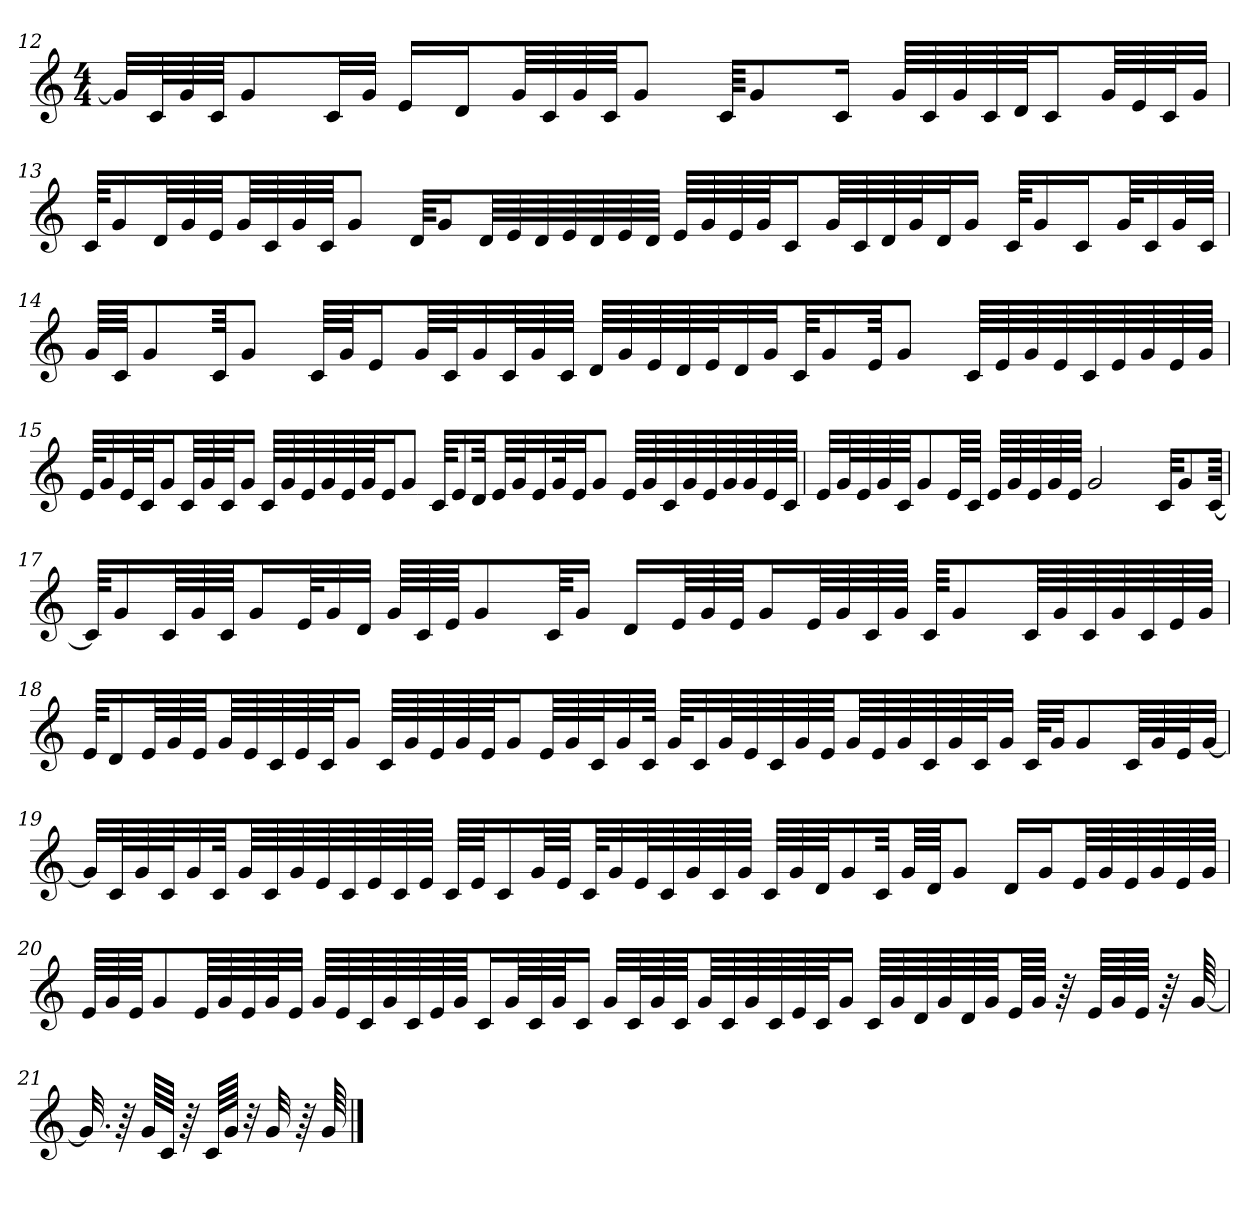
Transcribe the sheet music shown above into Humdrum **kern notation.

**kern
*part1
*staff1
*clefG2
*M4/4
=12
32g/LLL]
64c/L
64g/
64c/JJJ
8g/
32c/LL
32g/JJJ
16e/LL
16d/J
64g/LLL
64c/
64g/
64c/JJJ
8g/J
64c/KKKL
8g/
16c/Jk
64g/LLLL
64c/
64g/
64c/
64d/JJ
16c/J
64g/LLL
64e/
64c/J
32g/JJJ
=13
64c/KKLL
16g/
64d/LL
64g/
64e/JJJ
64g/LLL
64c/
64g/
64c/JJJ
8g/J
64d/KKLL
16g/J
64d/LLL
64e/
64d/
64e/
64d/
64e/
64d/JJJJ
64e/LLLL
64g/
64e/
64g/JJ
16c/J
64g/LLL
64c/
64d/
64g/J
32d/J
16g/JJ
64c/KKLL
16g/
16c/J
64g/KLL
32c/
64g/L
64c/JJJJ
=14
64g/LLLL
64c/JJJ
8g/
64c/KKK
8g/J
64c/LLLL
64g/JJ
16e/J
64g/LLL
64c/J
32g/
64c/L
64g/
64c/JJJJ
64d/LLLL
64g/
64e/
64d/
64e/J
32d/
32g/JJ
64c/KKL
16g/
64e/Jkk
8g/J
64c/LLLL
64e/
64g/
64e/
64c/
64e/
64g/
64e/
64g/JJJJ
=15
64e/KLLL
32g/
64e/L
64c/JJ
16g/J
64c/LLL
64g/
64c/JJ
16g/JJ
64c/LLLL
64g/
64e/
64g/
64e/
64g/JJ
16e/J
8g/J
64c/KKLL
16e/
64d/Jkk
64e/LLL
64g/J
32e/
64g/K
32e/JJ
8g/J
64e/LLLL
64g/
64c/
64g/
64e/
64g/
64g/
64e/
64c/JJJJ
=16
32e/LLL
64g/L
64e/
64g/
64c/JJJ
8g/
64e/LLL
64c/JJJJ
64e/LLLL
64g/
64e/
64g/
64e/JJJJ
2g
32c/KKL
8g/
[64c/Jkkk
=17
64c/KKLL]
16g/
64c/LL
64g/
64c/JJJ
16g/L
64e/KL
32g/
32d/JJJ
64g/LLLL
64c/
64e/JJJ
8g/
64c/KKL
16g/JJ
16d/LL
64e/LL
64g/
64e/JJJ
16g/L
64e/LL
64g/
64c/
64g/JJJJ
64c/KKKL
8g/
64c/LLL
64g/
64c/
64g/
64c/
64e/
64g/JJJJ
=18
64e/KKLL
16d/
64e/LL
64g/
64e/JJJ
64g/LLL
64e/
64c/
64e/
64c/JJ
16g/JJ
64c/LLLL
64g/
64e/
64g/
64e/JJ
16g/J
64e/LLL
64g/
64c/J
32g/
64c/JJJk
64g/KLLL
32c/
64g/L
64e/
64c/
64g/
64e/JJJ
64g/LLL
64e/
64g/
64c/
64g/
64c/J
32g/JJJ
64c/KLLL
32g/JJ
8g/
64c/LLL
64g/
64e/J
[32g/JJJ
=19
32g/LLL]
64c/L
64g/
64c/J
32g/
64c/JJk
64g/LLL
64c/
64g/
64e/
64c/
64e/
64c/
64e/JJJJ
64c/LLLL
64e/JJ
16c/
64g/LL
64e/JJJ
64c/KLL
32g/
64e/L
64c/
64g/
64c/
64g/JJJJ
64c/LLLL
64g/
64d/JJ
16g/
64c/Jkk
64g/LLL
64d/JJJ
8g/J
16d/LL
16g/J
64e/LLL
64g/
64e/
64g/
64e/
64g/JJJJ
=20
64e/LLLL
64g/
64e/JJJ
8g/
64e/LLL
64g/
64e/
64g/J
32e/JJJ
64g/LLLL
64e/
64c/
64g/
64c/
64e/
64g/JJJ
16c/L
64g/LL
64c/
64g/JJ
16c/JJ
32g/LLL
64c/L
64g/
64c/JJJ
64g/LLL
64c/
64g/
64c/
64e/
64c/JJ
16g/JJ
64c/LLLL
64g/
64d/
64g/
64d/
64g/JJJ
64e/LLL
64g/JJJJ
64r
64e/LLLL
64g/
64e/JJJJ
64r
[64g
=21
32.g]
64r
64g/LLLL
64c/JJJJ
64r
64c/LLLL
64g/JJJJ
32r
32g
64r
64g
==
*-
